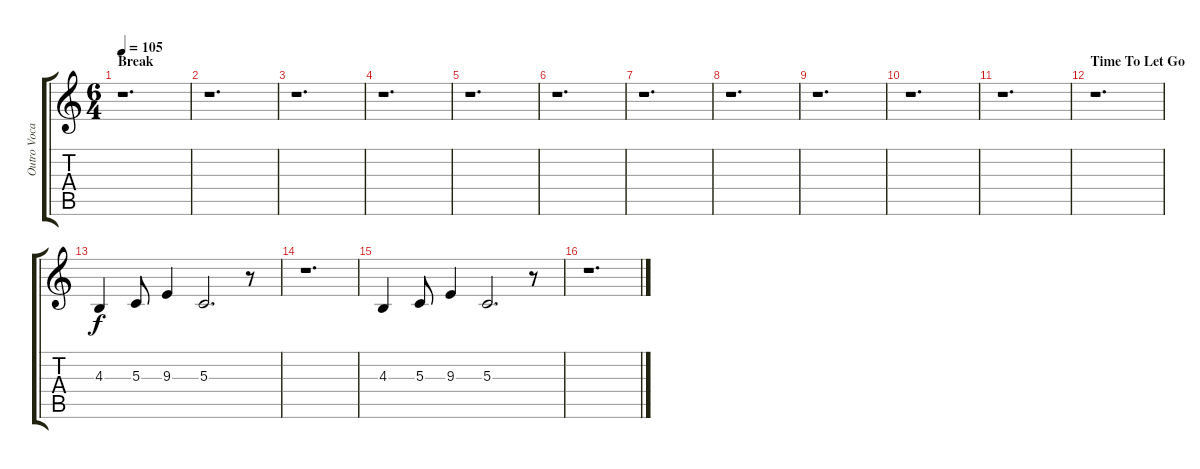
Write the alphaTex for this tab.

\track ("Outro Vocals (Right)" "Outro Voca") {instrument flute}
\staff {score tabs}
\tuning (E4 B3 G3 D3 A2 E2) {hide}
\ts (6 4)
\section ("" "Break")
\tempo 105
\clef g2
\ks c
r.1{d dy f} |
r.1{d} |
r.1{d} |
r.1{d} |
r.1{d} |
r.1{d} |
r.1{d} |
r.1{d} |
r.1{d} |
r.1{d} |
r.1{d} |
\section ("" "Time To Let Go")
r.1{d} |
4.3.4 5.3.8 9.3.4 5.3.2{d} r.8 |
r.1{d} |
4.3.4 5.3.8 9.3.4 5.3.2{d} r.8 |
r.1{d}
